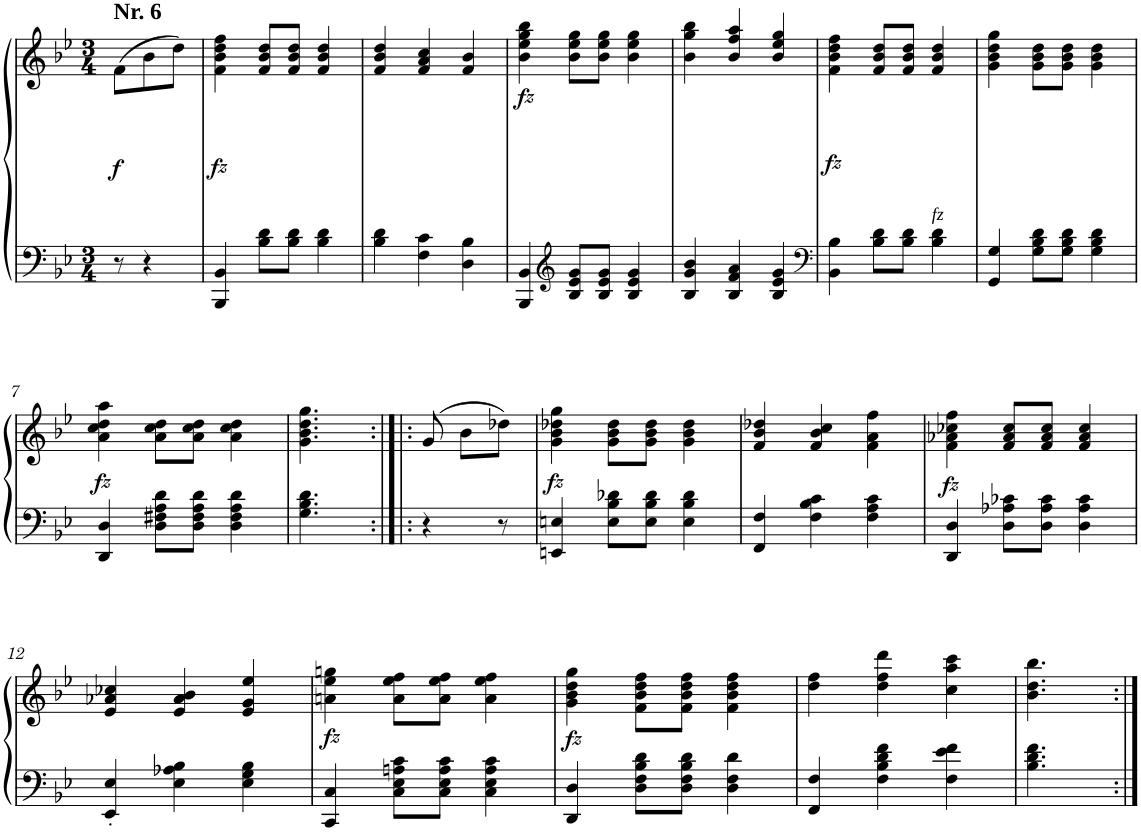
**kern	**kern	**dynam
*part1	*part1	*part1
*staff2	*staff1	*staff1/2
*I"Instrument 1	*	*
*clefF4	*clefG2	*
*k[b-e-]	*k[b-e-]	*
*B-:	*B-:	*
*M3/4	*M3/4	*
=	=	=
!	!LO:TX:a:B:t=Nr. 6	!
!	!	!LO:DY:b
8r	(>8f\L	f
4r	8b-\	.
.	8dd\J)	.
=1	=1	=1
!	!	!LO:DY:b
4BBB-/ 4BB-/	4f\ 4b-\ 4dd\ 4ff\	fz
8B-\ 8d\L	8f/ 8b-/ 8dd/L	.
8B-\ 8d\J	8f/ 8b-/ 8dd/J	.
4B-\ 4d\	4f/ 4b-/ 4dd/	.
=2	=2	=2
4B-\ 4d\	4f/ 4b-/ 4dd/	.
4F\ 4c\	4f/ 4a/ 4cc/	.
4D\ 4B-\	4f/ 4b-/	.
=3	=3	=3
!	!	!LO:DY:b
4BBB-/ 4BB-/	4b-\ 4ee-\ 4gg\ 4bb-\	fz
*clefG2	*	*
8B-/ 8e-/ 8g/L	8b-\ 8ee-\ 8gg\L	.
8B-/ 8e-/ 8g/J	8b-\ 8ee-\ 8gg\J	.
4B-/ 4e-/ 4g/	4b-\ 4ee-\ 4gg\	.
=4	=4	=4
4B-/ 4g/ 4b-/	4b-\ 4gg\ 4bb-\	.
4B-/ 4f/ 4a/	4b-/ 4ff/ 4aa/	.
4B-/ 4e-/ 4g/	4b-/ 4ee-/ 4gg/	.
=5	=5	=5
*clefF4	*	*
!	!	!LO:DY:b
4BB-\ 4B-\	4f\ 4b-\ 4dd\ 4ff\	fz
8B-\ 8d\L	8f/ 8b-/ 8dd/L	.
8B-\ 8d\J	8f/ 8b-/ 8dd/J	.
!	!LO:TX:b:i:t=fz	!
4B-\ 4d\	4f/ 4b-/ 4dd/	.
=6	=6	=6
4GG/ 4G/	4g\ 4b-\ 4dd\ 4gg\	.
8G\ 8B-\ 8d\L	8g\ 8b-\ 8dd\L	.
8G\ 8B-\ 8d\J	8g\ 8b-\ 8dd\J	.
4G\ 4B-\ 4d\	4g\ 4b-\ 4dd\	.
!!LO:LB:g=z
=7	=7	=7
!	!	!LO:DY:b
4DD/ 4D/	4a\ 4cc\ 4dd\ 4aa\	fz
8D\ 8F#X\ 8A\ 8d\L	8a\ 8cc\ 8dd\L	.
8D\ 8F#\ 8A\ 8d\J	8a\ 8cc\ 8dd\J	.
4D\ 4F#\ 4A\ 4d\	4a\ 4cc\ 4dd\	.
=8	=8	=8
4.G\ 4.B-\ 4.d\	4.g\ 4.b-\ 4.dd\ 4.gg\	.
=8X1:|!|:	=8X1:|!|:	=8X1:|!|:
4r	(8g/	.
.	8b-\L	.
8r	8dd-X\J)	.
=9	=9	=9
!	!	!LO:DY:b
4EEn/ 4En/	4g\ 4b-\ 4dd-X\ 4gg\	fz
8E\ 8B-\ 8d-X\L	8g\ 8b-\ 8dd-\L	.
8E\ 8B-\ 8d-\J	8g\ 8b-\ 8dd-\J	.
4E\ 4B-\ 4d-\	4g\ 4b-\ 4dd-\	.
=10	=10	=10
4FF/ 4F/	4f/ 4b-/ 4dd-X/	.
4F\ 4B-\ 4c\	4f/ 4b-/ 4cc/	.
4F\ 4A\ 4c\	4f\ 4a\ 4ff\	.
=11	=11	=11
!	!	!LO:DY:b
4DD/ 4D/	4f\ 4a-X\ 4cc-X\ 4ff\	fz
8D\ 8A-X\ 8c-X\L	8f/ 8a-/ 8cc-/L	.
8D\ 8A-\ 8c-\J	8f/ 8a-/ 8cc-/J	.
4D\ 4A-\ 4c-\	4f/ 4a-/ 4cc-/	.
!!LO:LB:g=z
=12	=12	=12
4EE-/' 4E-/'	4e-/ 4a-X/ 4cc-X/	.
4E-\ 4A-X\ 4B-\	4e-/ 4a-/ 4b-/	.
4E-\ 4G\ 4B-\	4e-/ 4g/ 4ee-/	.
=13	=13	=13
!	!	!LO:DY:b
4CC/ 4C/	4an\ 4ee-\ 4ggn\	fz
8C\ 8E-\ 8An\ 8c\L	8a\ 8ee-\ 8ff\L	.
8C\ 8E-\ 8A\ 8c\J	8a\ 8ee-\ 8ff\J	.
4C\ 4E-\ 4A\ 4c\	4a\ 4ee-\ 4ff\	.
=14	=14	=14
!	!	!LO:DY:b
4DD/ 4D/	4g\ 4b-\ 4dd\ 4gg\	fz
8D\ 8F\ 8B-\ 8d\L	8f\ 8b-\ 8dd\ 8ff\L	.
8D\ 8F\ 8B-\ 8d\J	8f\ 8b-\ 8dd\ 8ff\J	.
4D\ 4F\ 4d\	4f\ 4b-\ 4dd\ 4ff\	.
=15	=15	=15
4FF/ 4F/	4dd\ 4ff\	.
4F\ 4B-\ 4d\ 4f\	4dd\ 4ff\ 4ddd\	.
4F\ 4e-\ 4f\	4cc\ 4aa\ 4ccc\	.
=16	=16	=16
4.B-\ 4.d\ 4.f\	4.b-\ 4.dd\ 4.bb-\	.
=:|!	=:|!	=:|!
*-	*-	*-
